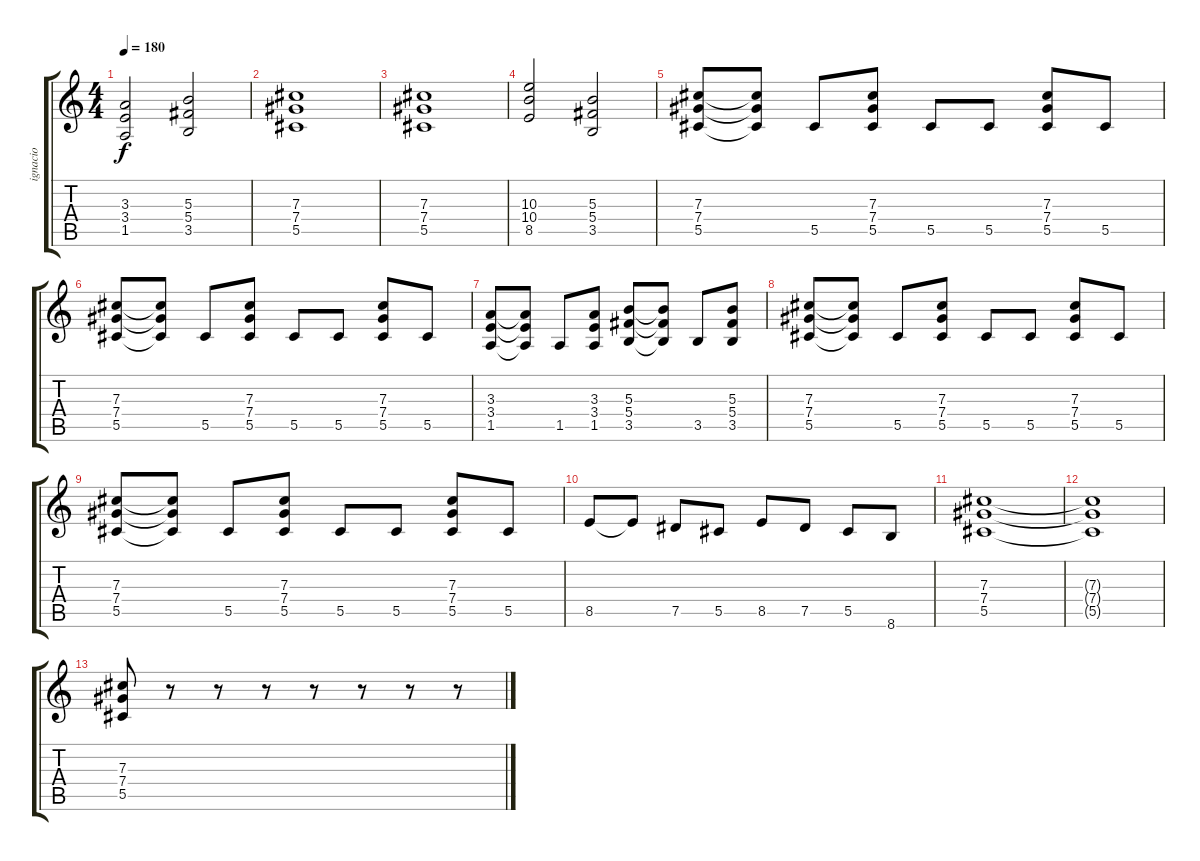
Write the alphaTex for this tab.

\track ("ignacio" "ignacio") {instrument distortionguitar}
\staff {score tabs}
\tuning (Eb4 Bb3 Gb3 Db3 Ab2 Eb2) {hide}
\ts (4 4)
\tempo 180
\clef g2
\ks c
(3.3 3.4 1.5).2{dy f} (5.3 5.4 3.5).2 |
(7.3 7.4 5.5).1 |
(7.3 7.4 5.5).1 |
(10.3 10.4 8.5).2 (5.3 5.4 3.5).2 |
(7.3 7.4 5.5).8 (7.3{t} 7.4{t} 5.5{t}).8 5.5.8 (7.3 7.4 5.5).8 5.5.8 5.5.8 (7.3 7.4 5.5).8 5.5.8 |
(7.3 7.4 5.5).8 (7.3{t} 7.4{t} 5.5{t}).8 5.5.8 (7.3 7.4 5.5).8 5.5.8 5.5.8 (7.3 7.4 5.5).8 5.5.8 |
(3.3 3.4 1.5).8 (3.3{t} 3.4{t} 1.5{t}).8 1.5.8 (3.3 3.4 1.5).8 (5.3 5.4 3.5).8 (5.3{t} 5.4{t} 3.5{t}).8 3.5.8 (5.3 5.4 3.5).8 |
(7.3 7.4 5.5).8 (7.3{t} 7.4{t} 5.5{t}).8 5.5.8 (7.3 7.4 5.5).8 5.5.8 5.5.8 (7.3 7.4 5.5).8 5.5.8 |
(7.3 7.4 5.5).8 (7.3{t} 7.4{t} 5.5{t}).8 5.5.8 (7.3 7.4 5.5).8 5.5.8 5.5.8 (7.3 7.4 5.5).8 5.5.8 |
8.5.8 8.5{t}.8 7.5.8 5.5.8 8.5.8 7.5.8 5.5.8 8.6.8 |
(7.3 7.4 5.5).1 |
(7.3{t} 7.4{t} 5.5{t}).1 |
(7.3 7.4 5.5).8 r.8 r.8 r.8 r.8 r.8 r.8 r.8
